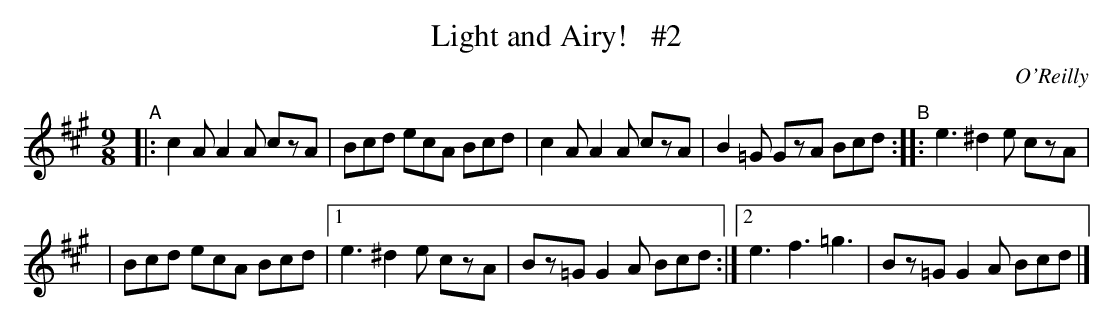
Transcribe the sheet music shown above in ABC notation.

X:1
T: Light and Airy!   #2
O: O'Reilly
M: 9/8
L: 1/8
K: A
"^A"|: c2A A2A czA | Bcd ecA Bcd | c2A A2A czA | B2=G GzA Bcd "^B":: e3 ^d2e czA |
| Bcd ecA Bcd |[1 e3 ^d2e czA | Bz=G G2A Bcd :|[2 e3 f3 =g3 | Bz=G G2A Bcd |]
